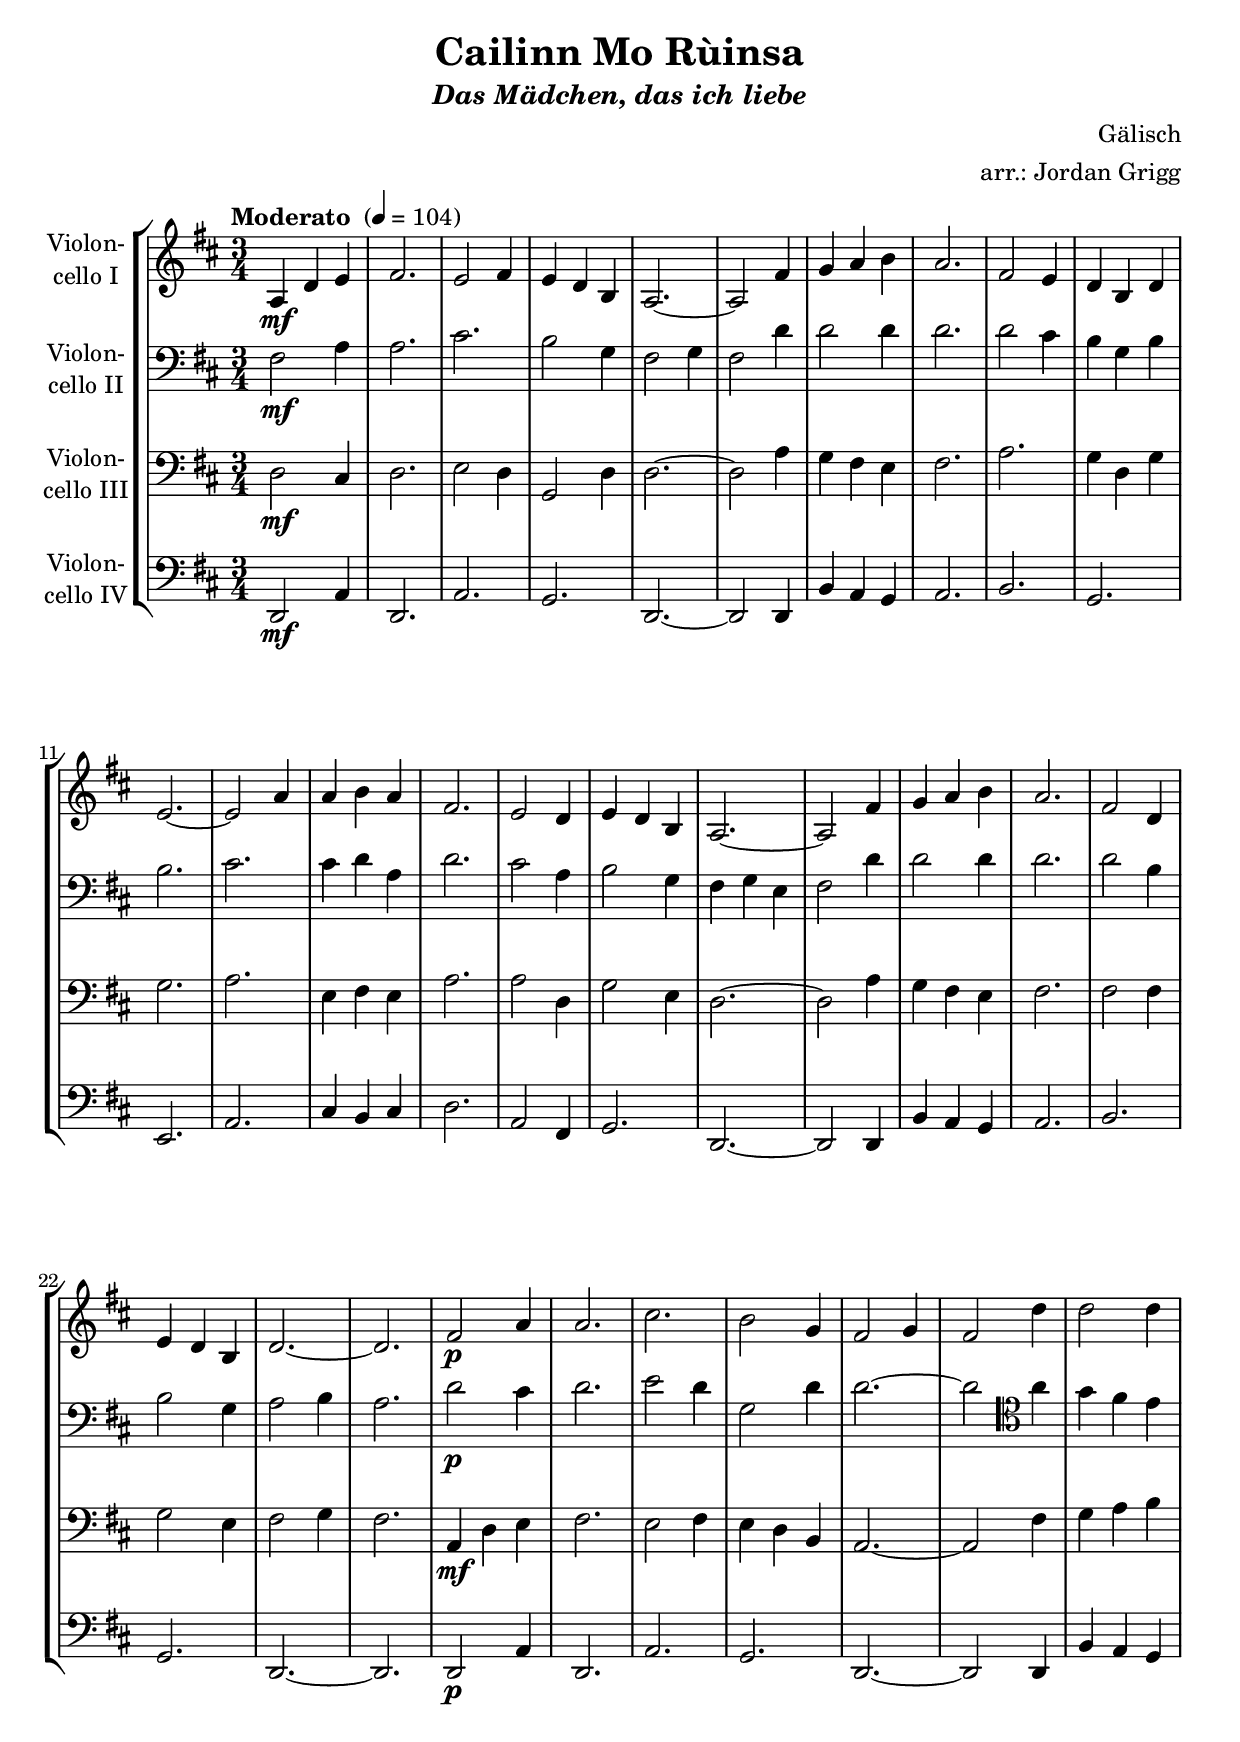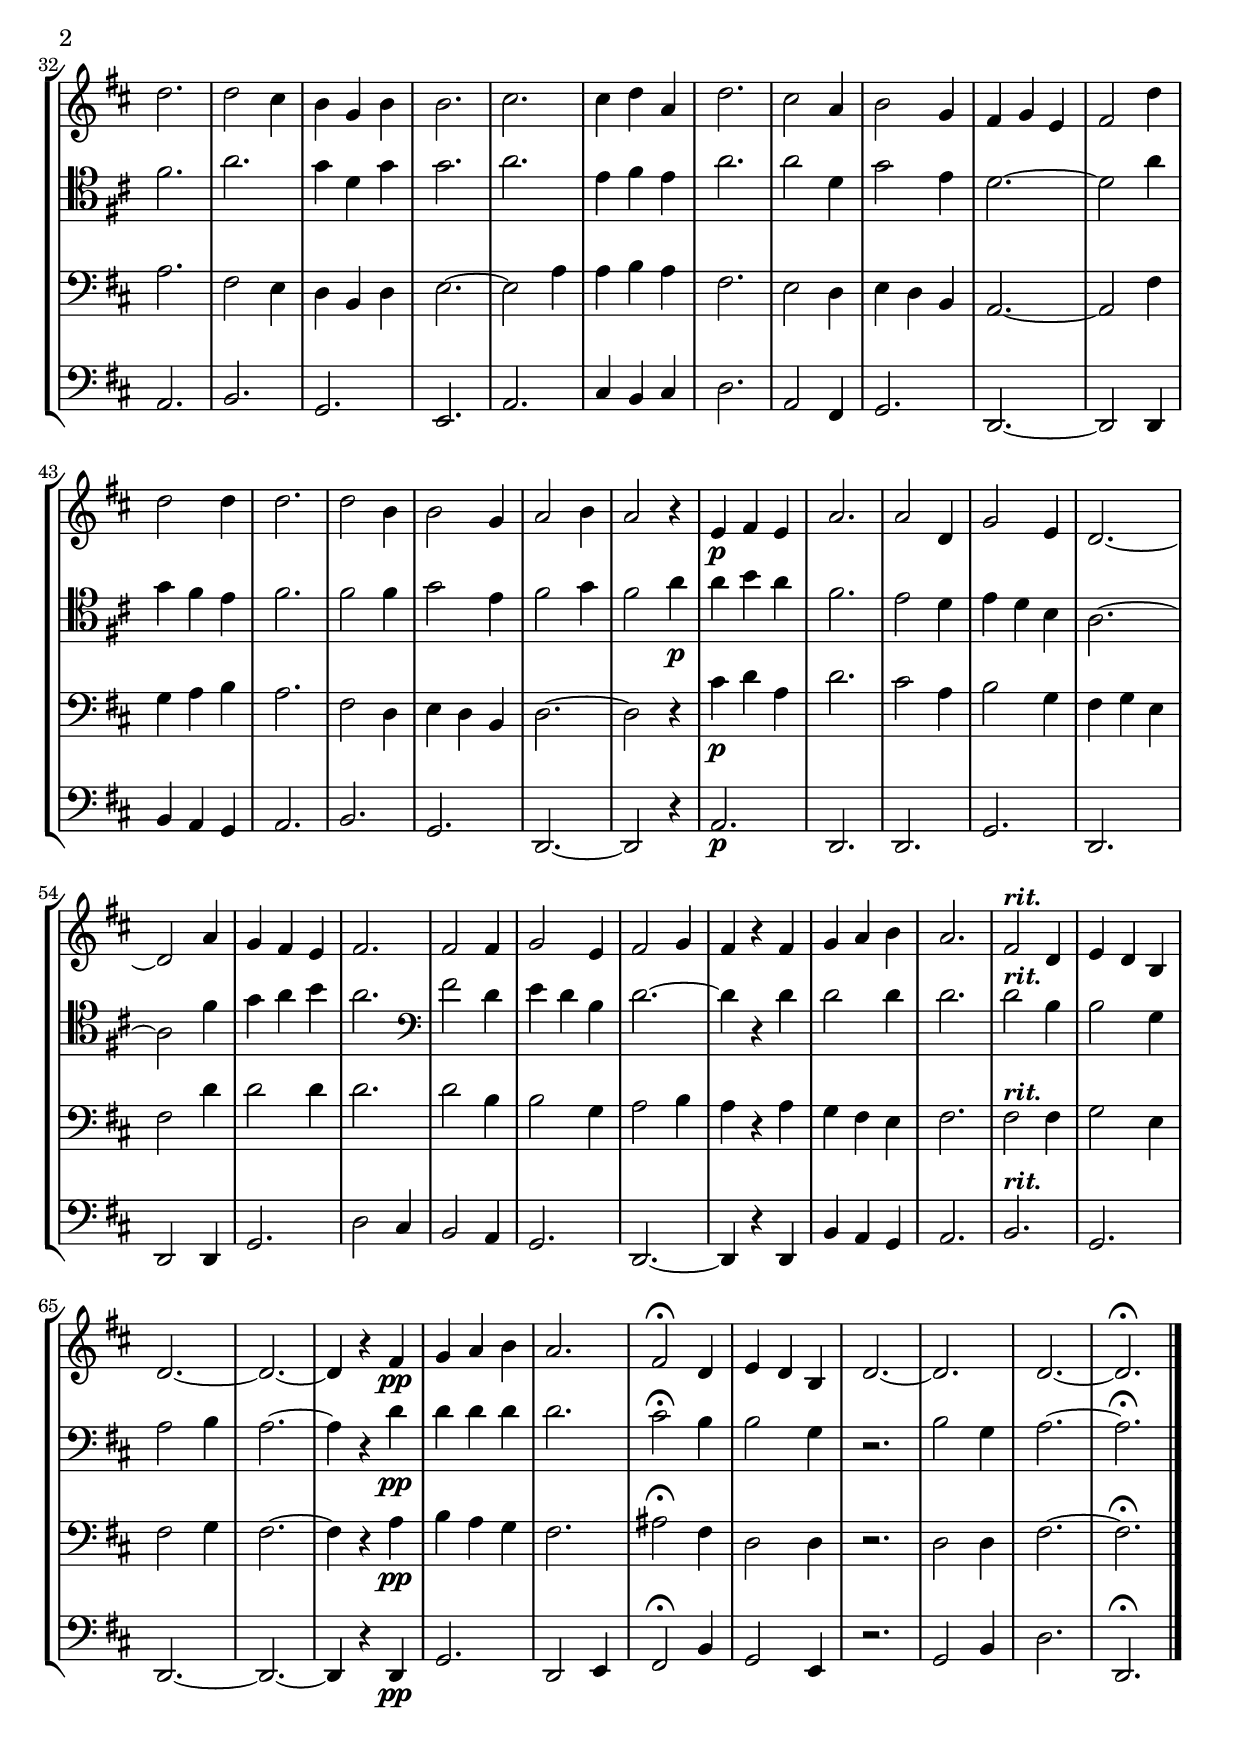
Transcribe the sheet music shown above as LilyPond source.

\version "2.14.2"
\include "deutsch.ly"

#(set-global-staff-size 21)

\header {
  title    = "Cailinn Mo Rùinsa"
  subtitle = \markup \italic "Das Mädchen, das ich liebe"
  composer = "Gälisch"
  arranger = "arr.: Jordan Grigg"
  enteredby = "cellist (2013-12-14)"
}

voiceconsts = {
 \key g \major
 \time 3/4
 \clef "bass"
% \numericTimeSignature
 \compressFullBarRests
 \tempo "Moderato " 4=104
}

%minstr = "harpsichord"
mihi = "clarinet"
%minstr = "accordion"
milo = "bassoon"

rit = \markup \bold \italic "rit."

va = \relative c' {
  \voiceconsts
  \clef "treble"

  d4\mf g a
  h2.
  a2 h4
  a g e
  d2.~
  d2 h'4
  c d e
  d2.
  h2 a4

  g e g
  a2.~
  a2 d4
  d e d
  h2.
  a2 g4
  a g e
  d2.~
  d2 h'4

  c d e
  d2.
  h2 g4
  a g e
  g2.~
  g
  h2\p d4
  d2.
  fis
  e2 c4

  h2 c4
  h2 g'4
  g2 g4
  g2.
  g2 fis4
  e c e
  e2.
  fis
  fis4 g d
  g2.

  fis2 d4
  e2 c4
  h c a
  h2 g'4
  g2 g4
  g2.
  g2 e4
  e2 c4
  d2 e4

  d2 r4
  a\p h a
  d2.
  d2 g,4
  c2 a4
  g2.~
  g2 d'4
  c h a
  h2.

  h2 h4
  c2 a4
  h2 c4
  h r h
  c d e
  d2.
  h2^\rit g4
  a g e
  g2.~

  g~
  g4 r h\pp
  c d e
  d2.
  h2\fermata g4
  a g e
  g2.~
  g
  g~
  g\fermata \bar "|."
}

vb = \relative c' {
  \voiceconsts

  h2\mf d4
  d2.
  fis
  e2 c4
  h2 c4
  h2 g'4
  g2 g4
  g2.
  g2 fis4

  e c e
  e2.
  fis
  fis4 g d
  g2.
  fis2 d4
  e2 c4
  h c a
  h2 g'4

  g2 g4
  g2.
  g2 e4
  e2 c4
  d2 e4
  d2.
  g2\p fis4
  g2.
  a2 g4
  c,2 g'4

  g2.~
  g2 \clef "tenor" d'4
  c h a
  h2.
  d
  c4 g c
  c2. d
  a4 h a
  d2.

  d2 g,4
  c2 a4
  g2.~
  g2 d'4
  c h a
  h2.
  h2 h4
  c2 a4
  h2 c4

  h2 d4\p
  d e d
  h2.
  a2 g4
  a g e
  d2.~
  d2 h'4
  c d e
  d2. \clef "bass"

  h2 g4
  a g e
  g2.~
  g4 r g
  g2 g4
  g2.
  g2^\rit e4
  e2 c4
  d2 e4

  d2.~
  d4 r g\pp
  g g g
  g2.
  fis2\fermata e4
  e2 c4
  r2.
  e2 c4
  d2.~
  d\fermata \bar "|."
}

vc = \relative c' {
  \voiceconsts

  g2\mf fis4
  g2.
  a2 g4
  c,2 g'4
  g2.~
  g2 d'4
  c h a
  h2.
  d

  c4 g c
  c2.
  d
  a4 h a
  d2.
  d2 g,4
  c2 a4
  g2.~
  g2 d'4

  c h a
  h2.
  h2 h4
  c2 a4
  h2 c4
  h2.
  d,4\mf g a
  h2.
  a2 h4

  a g e
  d2.~
  d2 h'4
  c d e
  d2.
  h2 a4
  g e g
  a2.~
  a2 d4

  d e d
  h2.
  a2 g4
  a g e
  d2.~
  d2 h'4
  c d e
  d2.
  h2 g4

  a g e
  g2.~
  g2 r4
  fis'\p g d
  g2.
  fis2 d4
  e2 c4
  h c a
  h2 g'4

  g2 g4
  g2.
  g2 e4
  e2 c4
  d2 e4
  d r d
  c h a
  h2.
  h2^\rit h4

  c2 a4
  h2 c4
  h2.~
  h4 r d\pp
  e d c
  h2.

  dis2\fermata h4
  g2 g4
  r2.
  g2 g4
  h2.~
  h\fermata \bar "|."
}

vd = \relative c {
  \voiceconsts

  g2\mf d'4
  g,2.
  d'
  c
  g~
  g2 g4
  e' d c
  d2.
  e
  c

  a
  d
  fis4 e fis
  g2.
  d2 h4
  c2.
  g~
  g2 g4
  e' d c
  d2.

  e
  c
  g~
  g
  g2\p d'4
  g,2.
  d'
  c
  g~
  g2 g4
  e' d c

  d2.
  e
  c
  a
  d
  fis4 e fis
  g2.
  d2 h4
  c2.
  g~
  g2 g4

  e' d c
  d2.
  e
  c
  g~
  g2 r4
  d'2.\p
  g,
  g
  c
  g

  g2 g4
  c2.
  g'2 fis4
  e2 d4
  c2.
  g~
  g4 r g
  e' d c
  d2.
  e^\rit

  c
  g~
  g~
  g4 r g\pp
  c2.
  g2 a4

  h2\fermata e4
  c2 a4
  r2.
  c2 e4
  g2.
  g,\fermata \bar "|."
}


music = \new StaffGroup <<
      \new Staff {
	\set Staff.midiInstrument = \mihi
	\set Staff.instrumentName = \markup \center-column { "Violon-" "cello I" }
	\transpose g d { \va }
      }

      \new Staff {
	\set Staff.midiInstrument = \mihi
	\set Staff.instrumentName = \markup \center-column { "Violon-" "cello II" }
	\transpose g d { \vb }
      }

      \new Staff {
	\set Staff.midiInstrument = \milo
	\set Staff.instrumentName = \markup \center-column { "Violon-" "cello III" }
	\transpose g d { \vc }
      }

      \new Staff {
	\set Staff.midiInstrument = \milo
	\set Staff.instrumentName = \markup \center-column { "Violon-" "cello IV" }
	\transpose g d { \vd }
      }
>>

\book {
  \score {
    \music
    \layout {}
  }

  \score {
    \unfoldRepeats \music

    \midi {
      \context {
        \Score
      }
    }
  }
}
